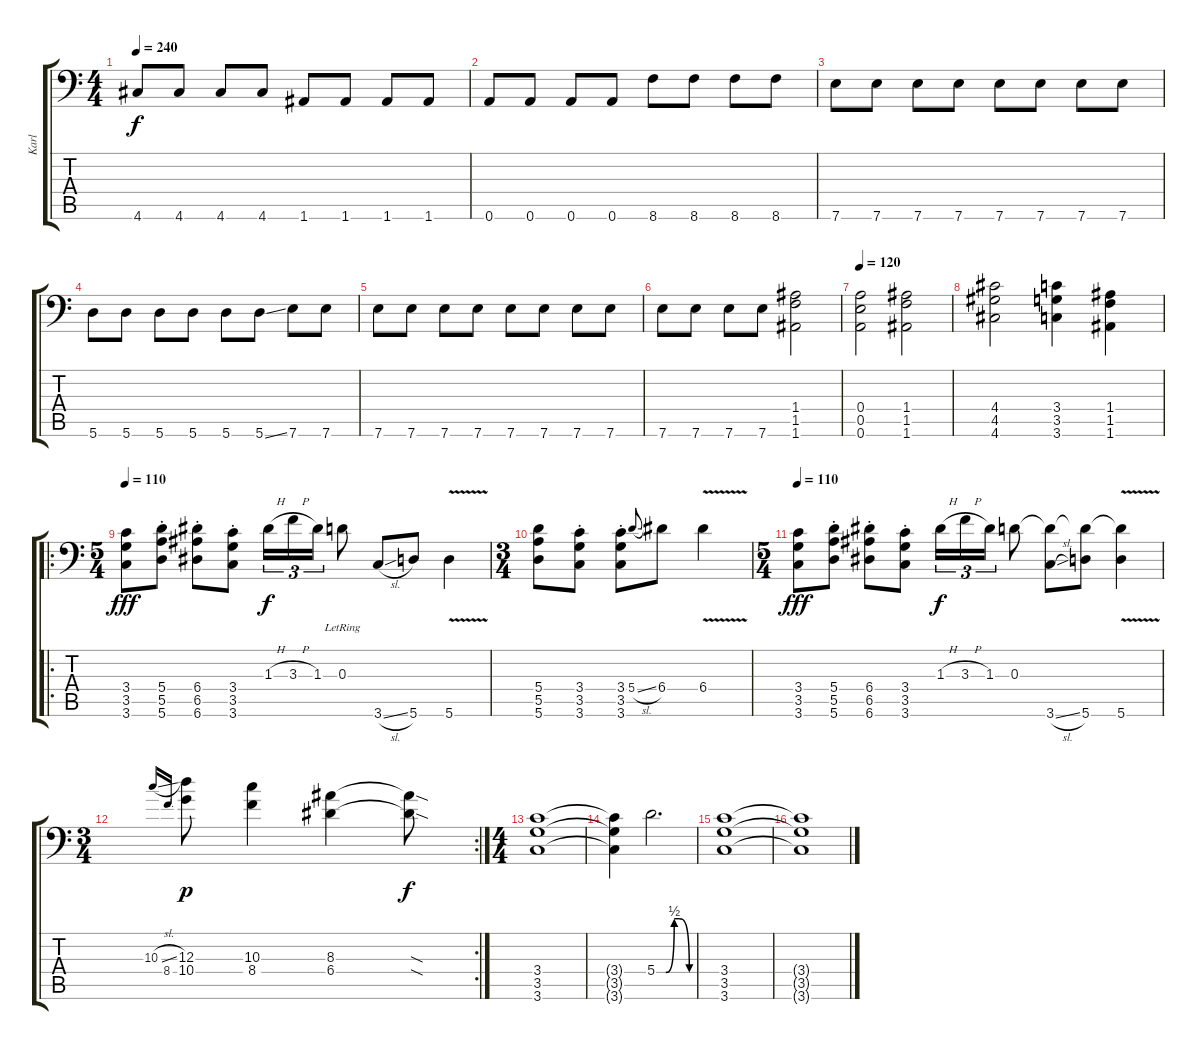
\track ("Karl" "Karl") {instrument distortionguitar}
\staff {score tabs}
\tuning (B3 Gb3 D3 A2 E2 A1) {hide}
\ts (4 4)
\tempo 240
\clef f4
\ks c
4.6.8{dy f} 4.6.8 4.6.8 4.6.8 1.6.8 1.6.8 1.6.8 1.6.8 |
0.6.8 0.6.8 0.6.8 0.6.8 8.6.8 8.6.8 8.6.8 8.6.8 |
7.6.8 7.6.8 7.6.8 7.6.8 7.6.8 7.6.8 7.6.8 7.6.8 |
5.6.8 5.6.8 5.6.8 5.6.8 5.6.8 5.6{ss}.8 7.6.8 7.6.8 |
7.6.8 7.6.8 7.6.8 7.6.8 7.6.8 7.6.8 7.6.8 7.6.8 |
7.6.8 7.6.8 7.6.8 7.6.8 (1.4 1.5 1.6).2 |
\tempo 120
(0.4 0.5 0.6).2 (1.4 1.5 1.6).2 |
(4.4 4.5 4.6).2 (3.4 3.5 3.6).4 (1.4 1.5 1.6).4 |
\ro
\ts (5 4)
\tempo 110
(3.4 3.5 3.6).8{dy fff} (5.4{st} 5.5{st} 5.6{st}).8 (6.4{st} 6.5{st} 6.6{st}).8 (3.4{st} 3.5{st} 3.6{st}).8 1.3{h}.16{tu (3 2) dy f} 3.3{h}.16{tu (3 2)} 1.3.16{tu (3 2)} 0.3{lr}.8 3.6{sl}.8 5.6.8 5.6{v}.4 |
\ts (3 4)
(5.4 5.5 5.6).8 (3.4{st} 3.5{st} 3.6{st}).8 (3.4{st} 3.5{st} 3.6{st}).8 5.4{sl}.8{gr onbeat} 6.4.8 6.4{v}.4 |
\ts (5 4)
\tempo 110
(3.4 3.5 3.6).8{dy fff} (5.4{st} 5.5{st} 5.6{st}).8 (6.4{st} 6.5{st} 6.6{st}).8 (3.4{st} 3.5{st} 3.6{st}).8 1.3{h}.16{tu (3 2) dy f} 3.3{h}.16{tu (3 2)} 1.3.16{tu (3 2)} 0.3.8 (0.3{t} 3.6{sl}).8 (0.3{t} 5.6).8 (0.3{t} 5.6{v}).4 |
\rc 2
\ts (3 4)
10.3{sl}.16{gr onbeat} 8.4.16{gr onbeat} (12.3 10.4).8{dy p} (10.3 8.4).4 (8.3 6.4).4 (8.3{sod t} 6.4{sod t}).8{dy f} |
\ts (4 4)
(3.4 3.5 3.6).1 |
(3.4{t} 3.5{t} 3.6{t}).4 5.4{be (custom 0 0 15 0 29 2 37 2 54 0 56 0 60 0)}.2{d} |
(3.4 3.5 3.6).1 |
(3.4{t} 3.5{t} 3.6{t}).1
